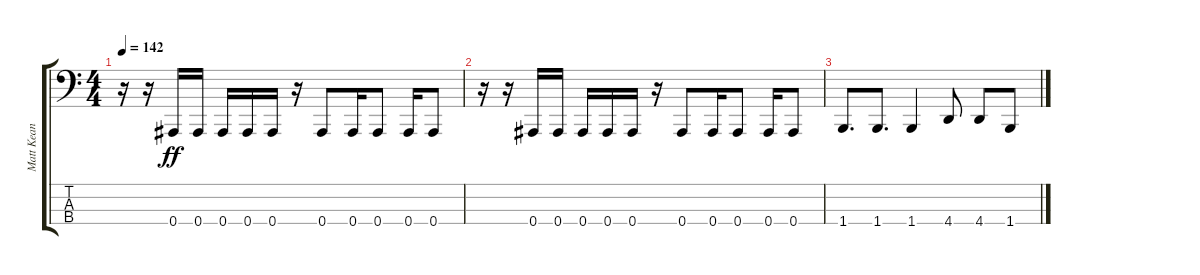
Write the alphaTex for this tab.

\track ("Matt Kean" "Matt Kean") {instrument electricbasspick}
\staff {score tabs}
\tuning (Eb2 Bb1 F1 Bb0) {hide}
\ts (4 4)
\tempo 142
\clef f4
\ks c
r.16{dy ff} r.16 0.4.16 0.4.16 0.4.16 0.4.16 0.4.16 r.16 0.4.8 0.4.16 0.4.8 0.4.16 0.4.8 |
r.16 r.16 0.4.16 0.4.16 0.4.16 0.4.16 0.4.16 r.16 0.4.8 0.4.16 0.4.8 0.4.16 0.4.8 |
1.4.8{d} 1.4.8{d} 1.4.4 4.4.8 4.4.8 1.4.8
